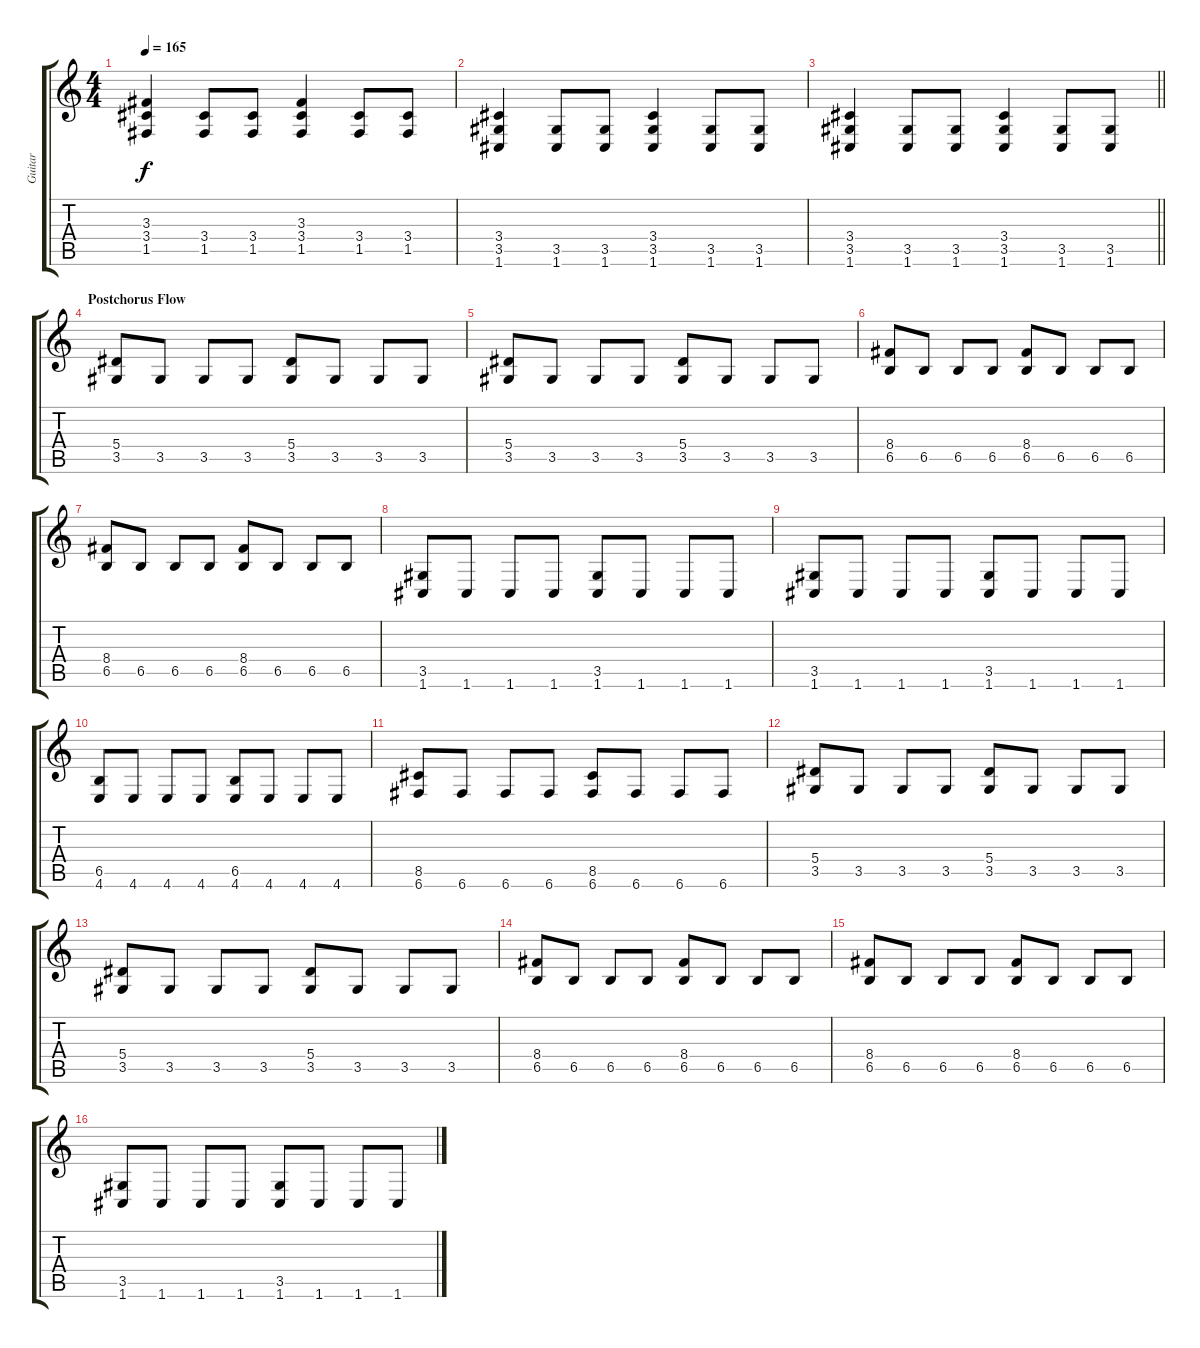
\track ("Guitar" "Guitar") {instrument distortionguitar}
\staff {score tabs}
\tuning (C4 G3 Eb3 Bb2 F2 C2) {hide}
\ts (4 4)
\tempo 165
\clef g2
\ks c
(3.3 3.4 1.5).4{dy f} (3.4 1.5).8 (3.4 1.5).8 (3.3 3.4 1.5).4 (3.4 1.5).8 (3.4 1.5).8 |
(3.4 3.5 1.6).4 (3.5 1.6).8 (3.5 1.6).8 (3.4 3.5 1.6).4 (3.5 1.6).8 (3.5 1.6).8 |
\barLineRight lightlight
(3.4 3.5 1.6).4 (3.5 1.6).8 (3.5 1.6).8 (3.4 3.5 1.6).4 (3.5 1.6).8 (3.5 1.6).8 |
\section ("" "Postchorus Flow")
(5.4 3.5).8 3.5.8 3.5.8 3.5.8 (5.4 3.5).8 3.5.8 3.5.8 3.5.8 |
(5.4 3.5).8 3.5.8 3.5.8 3.5.8 (5.4 3.5).8 3.5.8 3.5.8 3.5.8 |
(8.4 6.5).8 6.5.8 6.5.8 6.5.8 (8.4 6.5).8 6.5.8 6.5.8 6.5.8 |
(8.4 6.5).8 6.5.8 6.5.8 6.5.8 (8.4 6.5).8 6.5.8 6.5.8 6.5.8 |
(3.5 1.6).8 1.6.8 1.6.8 1.6.8 (3.5 1.6).8 1.6.8 1.6.8 1.6.8 |
(3.5 1.6).8 1.6.8 1.6.8 1.6.8 (3.5 1.6).8 1.6.8 1.6.8 1.6.8 |
(6.5 4.6).8 4.6.8 4.6.8 4.6.8 (6.5 4.6).8 4.6.8 4.6.8 4.6.8 |
(8.5 6.6).8 6.6.8 6.6.8 6.6.8 (8.5 6.6).8 6.6.8 6.6.8 6.6.8 |
(5.4 3.5).8 3.5.8 3.5.8 3.5.8 (5.4 3.5).8 3.5.8 3.5.8 3.5.8 |
(5.4 3.5).8 3.5.8 3.5.8 3.5.8 (5.4 3.5).8 3.5.8 3.5.8 3.5.8 |
(8.4 6.5).8 6.5.8 6.5.8 6.5.8 (8.4 6.5).8 6.5.8 6.5.8 6.5.8 |
(8.4 6.5).8 6.5.8 6.5.8 6.5.8 (8.4 6.5).8 6.5.8 6.5.8 6.5.8 |
(3.5 1.6).8 1.6.8 1.6.8 1.6.8 (3.5 1.6).8 1.6.8 1.6.8 1.6.8
